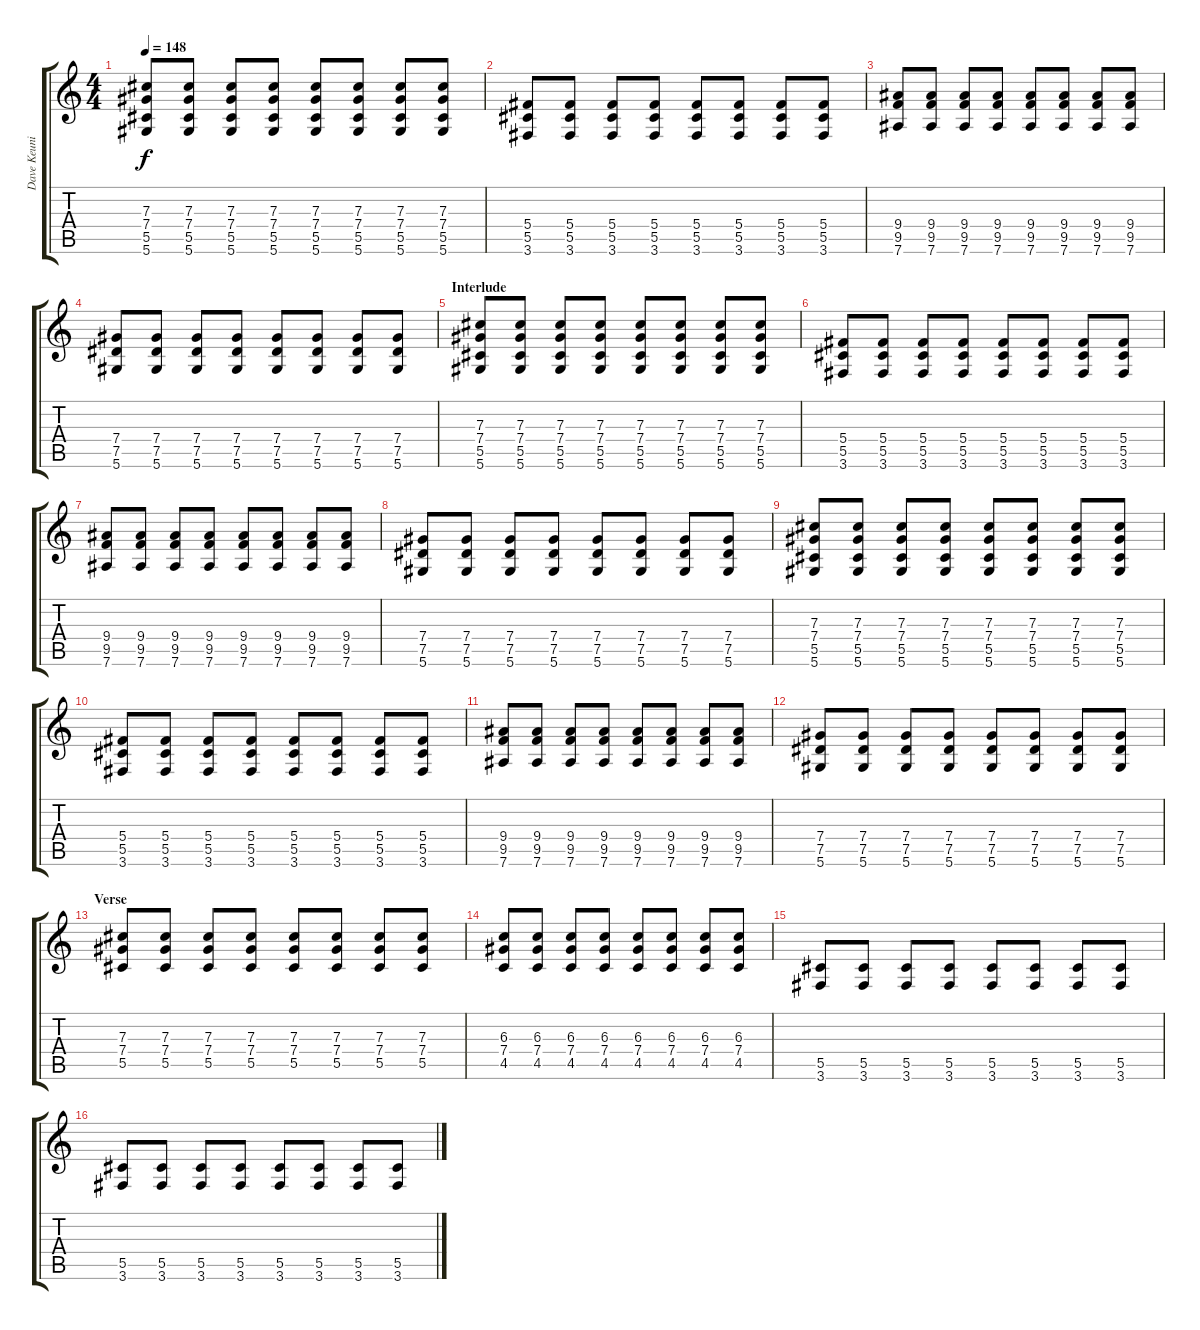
\track ("Dave Keuning - Rhythm Guitar" "Dave Keuni") {instrument electricguitarmuted}
\staff {score tabs}
\tuning (Eb4 Bb3 Gb3 Db3 Ab2 Eb2) {hide}
\ts (4 4)
\tempo 148
\clef g2
\ks c
(7.3 7.4 5.5 5.6).8{dy f} (7.3 7.4 5.5 5.6).8 (7.3 7.4 5.5 5.6).8 (7.3 7.4 5.5 5.6).8 (7.3 7.4 5.5 5.6).8 (7.3 7.4 5.5 5.6).8 (7.3 7.4 5.5 5.6).8 (7.3 7.4 5.5 5.6).8 |
(5.4 5.5 3.6).8 (5.4 5.5 3.6).8 (5.4 5.5 3.6).8 (5.4 5.5 3.6).8 (5.4 5.5 3.6).8 (5.4 5.5 3.6).8 (5.4 5.5 3.6).8 (5.4 5.5 3.6).8 |
(9.4 9.5 7.6).8 (9.4 9.5 7.6).8 (9.4 9.5 7.6).8 (9.4 9.5 7.6).8 (9.4 9.5 7.6).8 (9.4 9.5 7.6).8 (9.4 9.5 7.6).8 (9.4 9.5 7.6).8 |
(7.4 7.5 5.6).8 (7.4 7.5 5.6).8 (7.4 7.5 5.6).8 (7.4 7.5 5.6).8 (7.4 7.5 5.6).8 (7.4 7.5 5.6).8 (7.4 7.5 5.6).8 (7.4 7.5 5.6).8 |
\section ("" "Interlude")
(7.3 7.4 5.5 5.6).8 (7.3 7.4 5.5 5.6).8 (7.3 7.4 5.5 5.6).8 (7.3 7.4 5.5 5.6).8 (7.3 7.4 5.5 5.6).8 (7.3 7.4 5.5 5.6).8 (7.3 7.4 5.5 5.6).8 (7.3 7.4 5.5 5.6).8 |
(5.4 5.5 3.6).8 (5.4 5.5 3.6).8 (5.4 5.5 3.6).8 (5.4 5.5 3.6).8 (5.4 5.5 3.6).8 (5.4 5.5 3.6).8 (5.4 5.5 3.6).8 (5.4 5.5 3.6).8 |
(9.4 9.5 7.6).8 (9.4 9.5 7.6).8 (9.4 9.5 7.6).8 (9.4 9.5 7.6).8 (9.4 9.5 7.6).8 (9.4 9.5 7.6).8 (9.4 9.5 7.6).8 (9.4 9.5 7.6).8 |
(7.4 7.5 5.6).8 (7.4 7.5 5.6).8 (7.4 7.5 5.6).8 (7.4 7.5 5.6).8 (7.4 7.5 5.6).8 (7.4 7.5 5.6).8 (7.4 7.5 5.6).8 (7.4 7.5 5.6).8 |
(7.3 7.4 5.5 5.6).8 (7.3 7.4 5.5 5.6).8 (7.3 7.4 5.5 5.6).8 (7.3 7.4 5.5 5.6).8 (7.3 7.4 5.5 5.6).8 (7.3 7.4 5.5 5.6).8 (7.3 7.4 5.5 5.6).8 (7.3 7.4 5.5 5.6).8 |
(5.4 5.5 3.6).8 (5.4 5.5 3.6).8 (5.4 5.5 3.6).8 (5.4 5.5 3.6).8 (5.4 5.5 3.6).8 (5.4 5.5 3.6).8 (5.4 5.5 3.6).8 (5.4 5.5 3.6).8 |
(9.4 9.5 7.6).8 (9.4 9.5 7.6).8 (9.4 9.5 7.6).8 (9.4 9.5 7.6).8 (9.4 9.5 7.6).8 (9.4 9.5 7.6).8 (9.4 9.5 7.6).8 (9.4 9.5 7.6).8 |
(7.4 7.5 5.6).8 (7.4 7.5 5.6).8 (7.4 7.5 5.6).8 (7.4 7.5 5.6).8 (7.4 7.5 5.6).8 (7.4 7.5 5.6).8 (7.4 7.5 5.6).8 (7.4 7.5 5.6).8 |
\section ("" "Verse")
(7.3 7.4 5.5).8 (7.3 7.4 5.5).8 (7.3 7.4 5.5).8 (7.3 7.4 5.5).8 (7.3 7.4 5.5).8 (7.3 7.4 5.5).8 (7.3 7.4 5.5).8 (7.3 7.4 5.5).8 |
(6.3 7.4 4.5).8 (6.3 7.4 4.5).8 (6.3 7.4 4.5).8 (6.3 7.4 4.5).8 (6.3 7.4 4.5).8 (6.3 7.4 4.5).8 (6.3 7.4 4.5).8 (6.3 7.4 4.5).8 |
(5.5 3.6).8 (5.5 3.6).8 (5.5 3.6).8 (5.5 3.6).8 (5.5 3.6).8 (5.5 3.6).8 (5.5 3.6).8 (5.5 3.6).8 |
(5.5 3.6).8 (5.5 3.6).8 (5.5 3.6).8 (5.5 3.6).8 (5.5 3.6).8 (5.5 3.6).8 (5.5 3.6).8 (5.5 3.6).8
